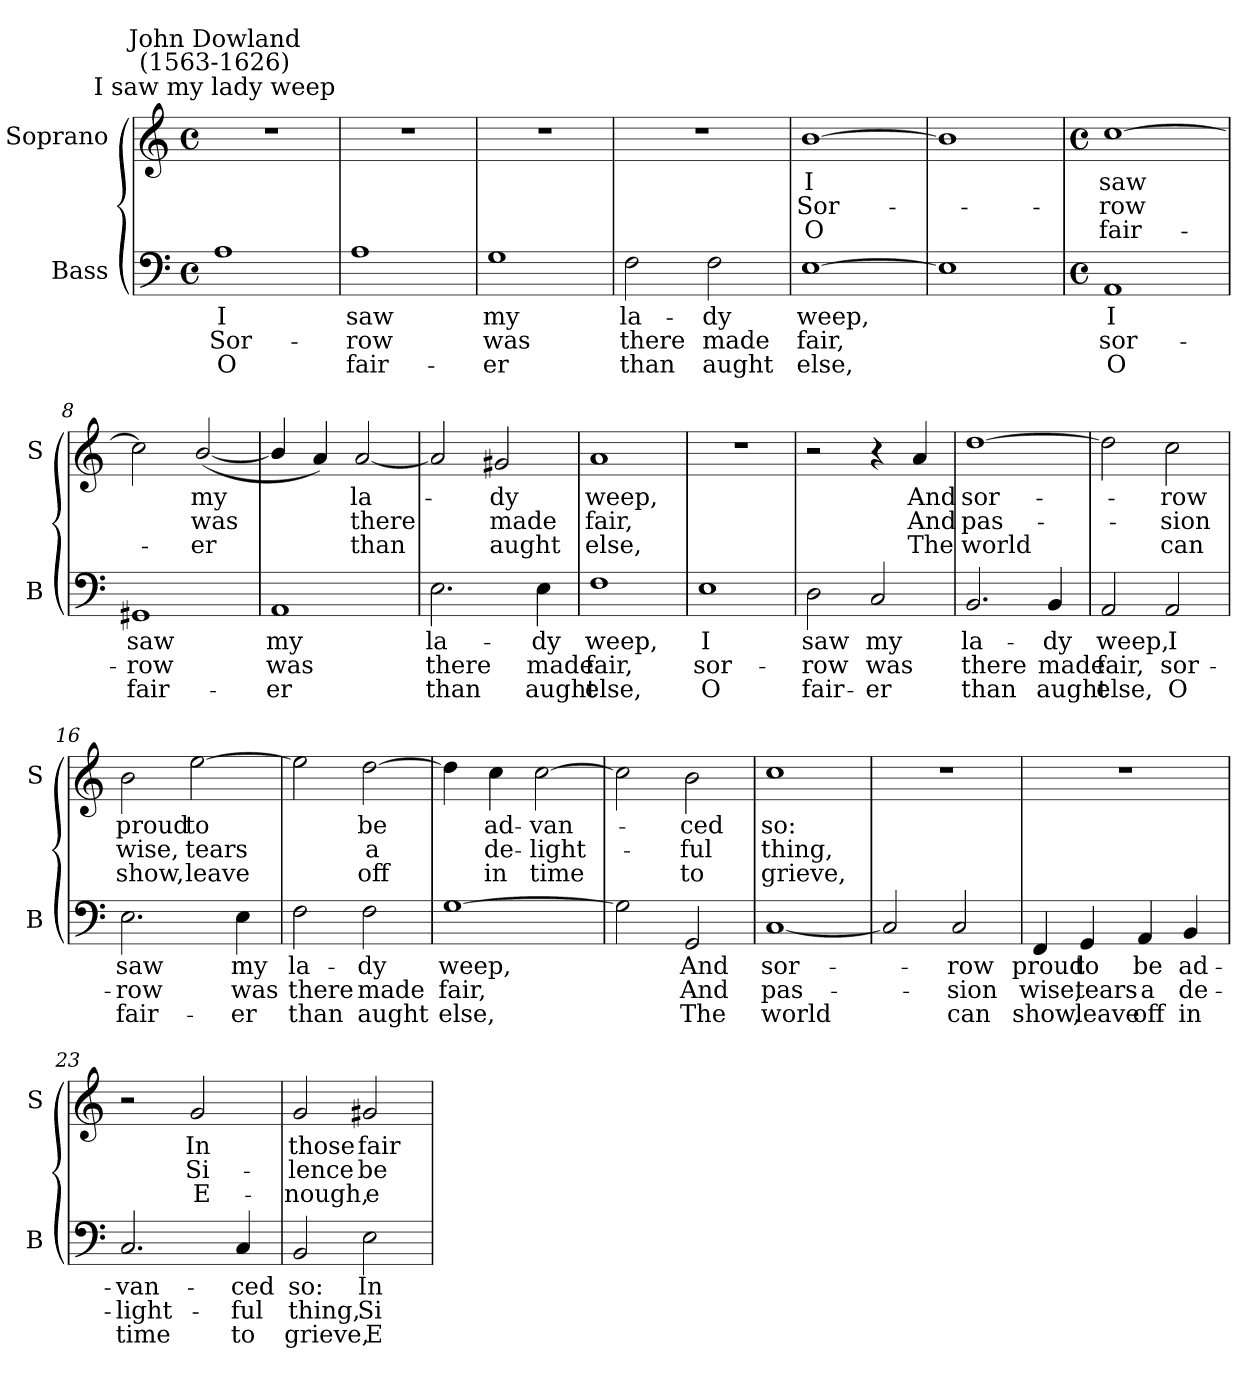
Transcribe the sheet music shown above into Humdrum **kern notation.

**kern	**text	**text	**text	**kern	**text	**text	**text
*part2	*part2	*part2	*part2	*part1	*part1	*part1	*part1
*staff2	*staff2	*staff2	*staff2	*staff1	*staff1	*staff1	*staff1
*I"Bass	*	*	*	*I"Soprano	*	*	*
*I'B	*	*	*	*I'S	*	*	*
*clefF4	*	*	*	*clefG2	*	*	*
*k[]	*	*	*	*k[]	*	*	*
*C:	*	*	*	*C:	*	*	*
*M4/4	*	*	*	*M4/4	*	*	*
*met(c)	*	*	*	*met(c)	*	*	*
=1	=1	=1	=1	=1	=1	=1	=1
!	!	!	!	!LO:TX:a:cj:t=I saw my lady weep	!	!	!
!	!	!	!	!LO:TX:a:cj:t=John Dowland\n(1563-1626)	!	!	!
!	!LO:LY:b	!LO:LY:b	!LO:LY:b	!	!	!	!
1A	I	Sor-	-O	1r	.	.	.
=2	=2	=2	=2	=2	=2	=2	=2
!	!LO:LY:b	!LO:LY:b	!LO:LY:b	!	!	!	!
1A	saw	row	fair-	1r	.	.	.
=3	=3	=3	=3	=3	=3	=3	=3
!	!LO:LY:b	!LO:LY:b	!LO:LY:b	!	!	!	!
1G	-my	was	er	1r	.	.	.
=4	=4	=4	=4	=4	=4	=4	=4
!	!LO:LY:b	!LO:LY:b	!LO:LY:b	!	!	!	!
2F	la-	-there	than	1r	.	.	.
!	!LO:LY:b	!LO:LY:b	!LO:LY:b	!	!	!	!
2F	dy	made	aught	.	.	.	.
=5	=5	=5	=5	=5	=5	=5	=5
!	!LO:LY:b	!LO:LY:b	!LO:LY:b	!	!LO:LY:b	!LO:LY:b	!LO:LY:b
[1E	weep,	fair,	else,	[1b	I	Sor-	O
=6	=6	=6	=6	=6	=6	=6	=6
1E]	.	.	.	1b]	.	.	.
!!LO:LB:g=z
=7	=7	=7	=7	=7	=7	=7	=7
*M4/4	*	*	*	*M4/4	*	*	*
*met(c)	*	*	*	*met(c)	*	*	*
!	!LO:LY:b	!LO:LY:b	!LO:LY:b	!	!LO:LY:b	!LO:LY:b	!LO:LY:b
1AA	I	sor-	-O	[1cc	saw	row	fair-
=8	=8	=8	=8	=8	=8	=8	=8
!	!LO:LY:b	!LO:LY:b	!LO:LY:b	!	!	!	!
1GG#X	saw	row	fair-	2cc]	.	.	.
!	!	!	!	!	!LO:LY:b	!LO:LY:b	!LO:LY:b
.	.	.	.	(<[2b/	my	was	er
=9	=9	=9	=9	=9	=9	=9	=9
!	!LO:LY:b	!LO:LY:b	!LO:LY:b	!	!	!	!
1AA	-my	was	er	4b/]	.	.	.
.	.	.	.	4a)	.	.	.
!	!	!	!	!	!LO:LY:b	!LO:LY:b	!LO:LY:b
.	.	.	.	[2a	la-	there	than
=10	=10	=10	=10	=10	=10	=10	=10
!	!LO:LY:b	!LO:LY:b	!LO:LY:b	!	!	!	!
2.E	la-	-there	than	2a]	.	.	.
!	!	!	!	!	!LO:LY:b	!LO:LY:b	!LO:LY:b
.	.	.	.	2g#X	dy	made	aught
!	!LO:LY:b	!LO:LY:b	!LO:LY:b	!	!	!	!
4E	dy	made	aught	.	.	.	.
=11	=11	=11	=11	=11	=11	=11	=11
!	!LO:LY:b	!LO:LY:b	!LO:LY:b	!	!LO:LY:b	!LO:LY:b	!LO:LY:b
1F	weep,	fair,	else,	1a	weep,	fair,	else,
=12	=12	=12	=12	=12	=12	=12	=12
!	!LO:LY:b	!LO:LY:b	!LO:LY:b	!	!	!	!
1E	I	sor-	-O	1r	.	.	.
!!LO:LB:g=z
=13	=13	=13	=13	=13	=13	=13	=13
!	!LO:LY:b	!LO:LY:b	!LO:LY:b	!	!	!	!
2D	saw	row	fair-	2r	.	.	.
!	!LO:LY:b	!LO:LY:b	!LO:LY:b	!	!	!	!
2C	-my	was	er	4r	.	.	.
!	!	!	!	!	!LO:LY:b	!LO:LY:b	!LO:LY:b
.	.	.	.	4a	And	And	The
=14	=14	=14	=14	=14	=14	=14	=14
!	!LO:LY:b	!LO:LY:b	!LO:LY:b	!	!LO:LY:b	!LO:LY:b	!LO:LY:b
2.BB	la-	-there	than	[1dd	sor-	pas-	world
!	!LO:LY:b	!LO:LY:b	!LO:LY:b	!	!	!	!
4BB	dy	made	aught	.	.	.	.
=15	=15	=15	=15	=15	=15	=15	=15
!	!LO:LY:b	!LO:LY:b	!LO:LY:b	!	!	!	!
2AA	weep,	fair,	else,	2dd]	.	.	.
!	!LO:LY:b	!LO:LY:b	!LO:LY:b	!	!LO:LY:b	!LO:LY:b	!LO:LY:b
2AA	I	sor-	-O	2cc	row	sion	can
=16	=16	=16	=16	=16	=16	=16	=16
!	!LO:LY:b	!LO:LY:b	!LO:LY:b	!	!LO:LY:b	!LO:LY:b	!LO:LY:b
2.E	saw	row	fair-	2b	proud	wise,	show,
!	!	!	!	!	!LO:LY:b	!LO:LY:b	!LO:LY:b
.	.	.	.	[2ee	to	tears	leave
!	!LO:LY:b	!LO:LY:b	!LO:LY:b	!	!	!	!
4E	-my	was	er	.	.	.	.
=17	=17	=17	=17	=17	=17	=17	=17
!	!LO:LY:b	!LO:LY:b	!LO:LY:b	!	!	!	!
2F	la-	-there	than	2ee]	.	.	.
!	!LO:LY:b	!LO:LY:b	!LO:LY:b	!	!LO:LY:b	!LO:LY:b	!LO:LY:b
2F	dy	made	aught	[2dd	be	a	off
=18	=18	=18	=18	=18	=18	=18	=18
!	!LO:LY:b	!LO:LY:b	!LO:LY:b	!	!	!	!
[1G	weep,	fair,	else,	4dd]	.	.	.
!	!	!	!	!	!LO:LY:b	!LO:LY:b	!LO:LY:b
.	.	.	.	4cc	ad-	-de-	-in
!	!	!	!	!	!LO:LY:b	!LO:LY:b	!LO:LY:b
.	.	.	.	[2cc	van-	light-	time
!!LO:LB:g=z
=19	=19	=19	=19	=19	=19	=19	=19
2G]	.	.	.	2cc]	.	.	.
!	!LO:LY:b	!LO:LY:b	!LO:LY:b	!	!LO:LY:b	!LO:LY:b	!LO:LY:b
2GG	And	And	The	2b	ced	ful	to
=20	=20	=20	=20	=20	=20	=20	=20
!	!LO:LY:b	!LO:LY:b	!LO:LY:b	!	!LO:LY:b	!LO:LY:b	!LO:LY:b
[1C	sor-	pas-	world	1cc	so:	thing,	grieve,
=21	=21	=21	=21	=21	=21	=21	=21
2C]	.	.	.	1r	.	.	.
!	!LO:LY:b	!LO:LY:b	!LO:LY:b	!	!	!	!
2C	row	sion	can	.	.	.	.
=22	=22	=22	=22	=22	=22	=22	=22
!	!LO:LY:b	!LO:LY:b	!LO:LY:b	!	!	!	!
4FF	proud	wise,	show,	1r	.	.	.
!	!LO:LY:b	!LO:LY:b	!LO:LY:b	!	!	!	!
4GG	to	tears	leave	.	.	.	.
!	!LO:LY:b	!LO:LY:b	!LO:LY:b	!	!	!	!
4AA	be	a	off	.	.	.	.
!	!LO:LY:b	!LO:LY:b	!LO:LY:b	!	!	!	!
4BB	ad-	-de-	-in	.	.	.	.
=23	=23	=23	=23	=23	=23	=23	=23
!	!LO:LY:b	!LO:LY:b	!LO:LY:b	!	!	!	!
2.C	van-	-light-	-time	2r	.	.	.
!	!	!	!	!	!LO:LY:b	!LO:LY:b	!LO:LY:b
.	.	.	.	2g	In	Si-	-E-
!	!LO:LY:b	!LO:LY:b	!LO:LY:b	!	!	!	!
4C	ced	ful	to	.	.	.	.
=24	=24	=24	=24	=24	=24	=24	=24
!	!LO:LY:b	!LO:LY:b	!LO:LY:b	!	!LO:LY:b	!LO:LY:b	!LO:LY:b
2BB	so:	thing,	grieve,	2g	-those	lence	nough,
!	!LO:LY:b	!LO:LY:b	!LO:LY:b	!	!LO:LY:b	!LO:LY:b	!LO:LY:b
2E	In	Si-	-E-	2g#X	fair	be-	-e-
=	=	=	=	=	=	=	=
*-	*-	*-	*-	*-	*-	*-	*-
